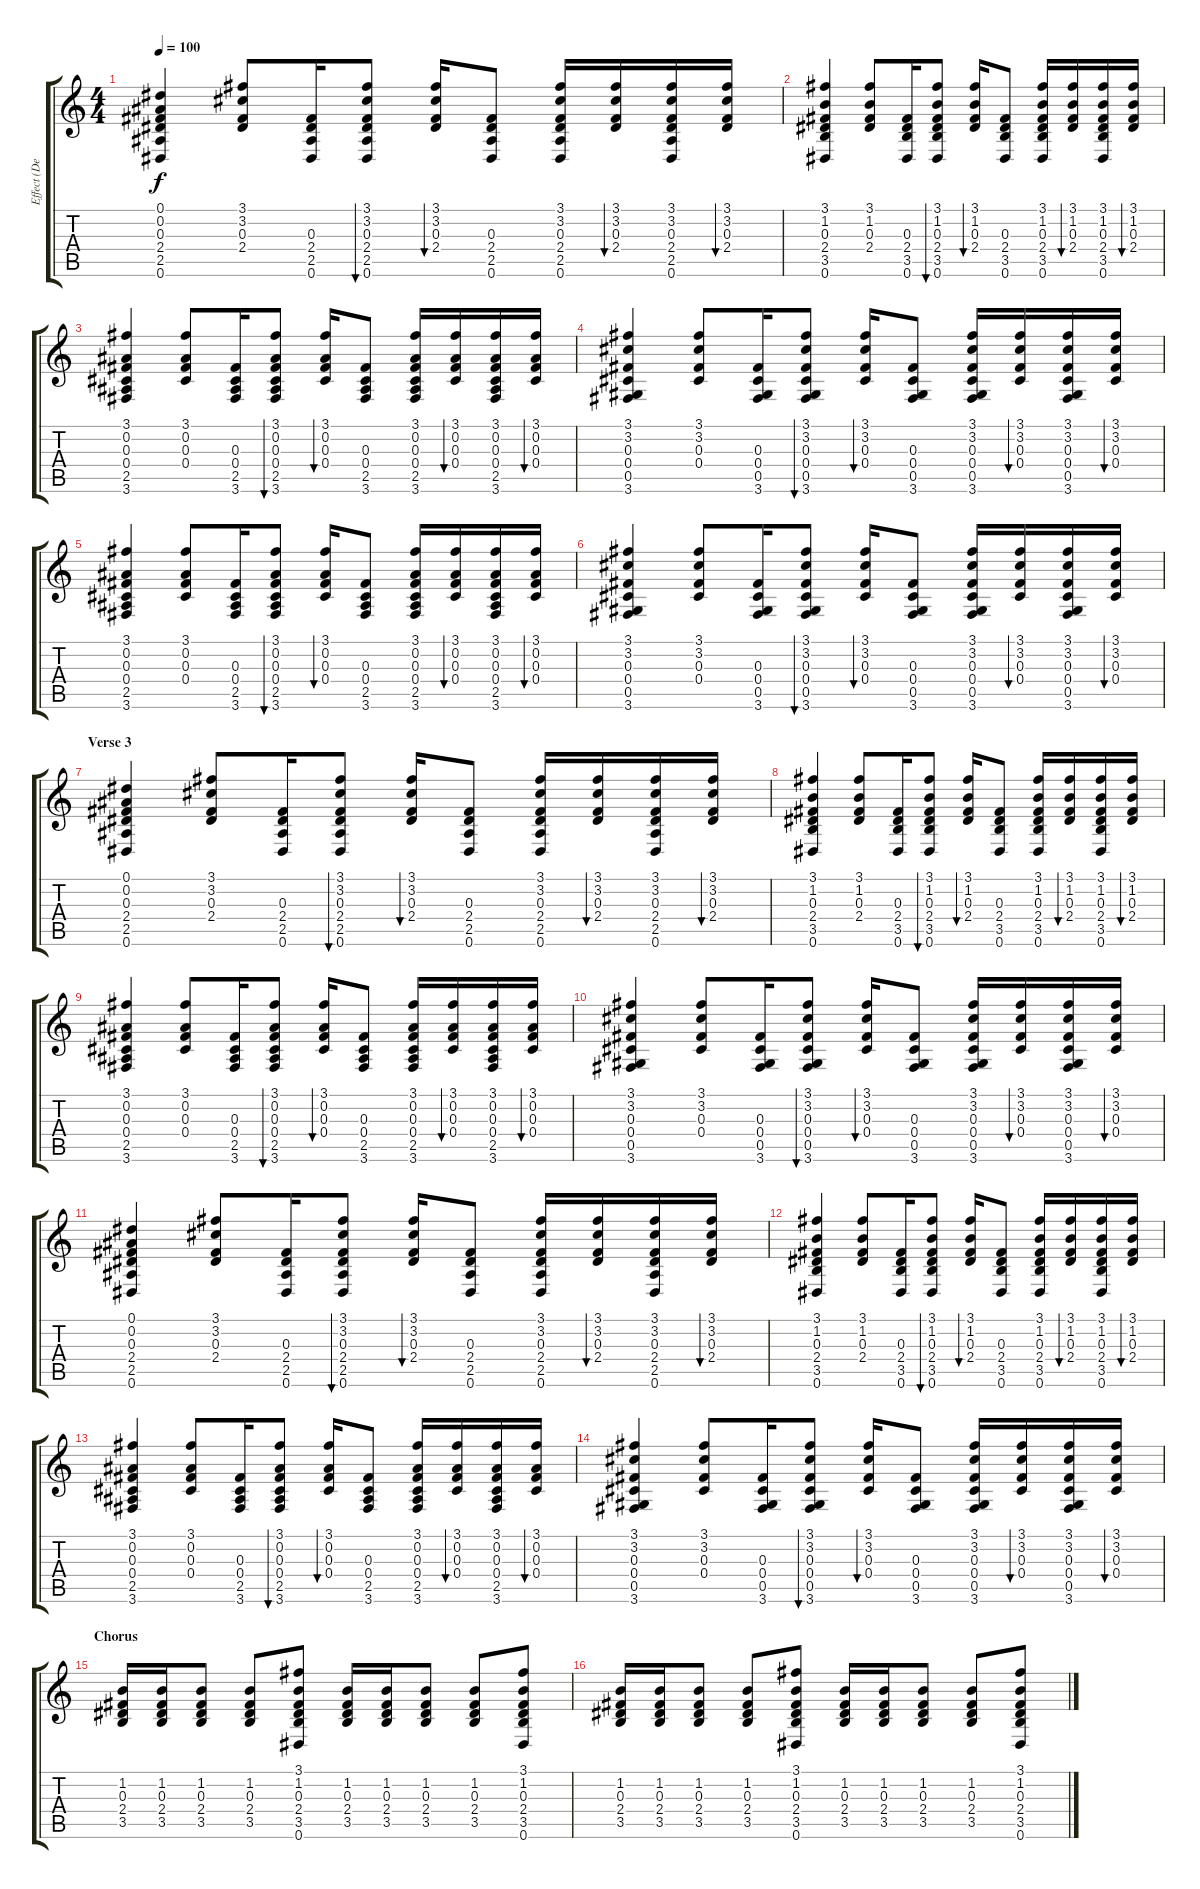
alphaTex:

\track ("Effect (Deryck)" "Effect (De") {instrument overdrivenguitar}
\staff {score tabs}
\tuning (Eb4 Bb3 Gb3 Db3 Ab2 Eb2) {hide}
\ts (4 4)
\tempo 100
\clef g2
\ks c
(0.1 0.2 0.3 2.4 2.5 0.6).4{dy f} (3.1 3.2 0.3 2.4).8 (0.3 2.4 2.5 0.6).16 (3.1 3.2 0.3 2.4 2.5 0.6).8{bu 60} (3.1 3.2 0.3 2.4).16{bu 60} (0.3 2.4 2.5 0.6).8 (3.1 3.2 0.3 2.4 2.5 0.6).16 (3.1 3.2 0.3 2.4).16{bu 60} (3.1 3.2 0.3 2.4 2.5 0.6).16 (3.1 3.2 0.3 2.4).16{bu 60} |
(3.1 1.2 0.3 2.4 3.5 0.6).4 (3.1 1.2 0.3 2.4).8 (0.3 2.4 3.5 0.6).16 (3.1 1.2 0.3 2.4 3.5 0.6).8{bu 60} (3.1 1.2 0.3 2.4).16{bu 60} (0.3 2.4 3.5 0.6).8 (3.1 1.2 0.3 2.4 3.5 0.6).16 (3.1 1.2 0.3 2.4).16{bu 60} (3.1 1.2 0.3 2.4 3.5 0.6).16 (3.1 1.2 0.3 2.4).16{bu 60} |
(3.1 0.2 0.3 0.4 2.5 3.6).4 (3.1 0.2 0.3 0.4).8 (0.3 0.4 2.5 3.6).16 (3.1 0.2 0.3 0.4 2.5 3.6).8{bu 60} (3.1 0.2 0.3 0.4).16{bu 60} (0.3 0.4 2.5 3.6).8 (3.1 0.2 0.3 0.4 2.5 3.6).16 (3.1 0.2 0.3 0.4).16{bu 60} (3.1 0.2 0.3 0.4 2.5 3.6).16 (3.1 0.2 0.3 0.4).16{bu 60} |
(3.1 3.2 0.3 0.4 0.5 3.6).4 (3.1 3.2 0.3 0.4).8 (0.3 0.4 0.5 3.6).16 (3.1 3.2 0.3 0.4 0.5 3.6).8{bu 60} (3.1 3.2 0.3 0.4).16{bu 60} (0.3 0.4 0.5 3.6).8 (3.1 3.2 0.3 0.4 0.5 3.6).16 (3.1 3.2 0.3 0.4).16{bu 60} (3.1 3.2 0.3 0.4 0.5 3.6).16 (3.1 3.2 0.3 0.4).16{bu 60} |
(3.1 0.2 0.3 0.4 2.5 3.6).4 (3.1 0.2 0.3 0.4).8 (0.3 0.4 2.5 3.6).16 (3.1 0.2 0.3 0.4 2.5 3.6).8{bu 60} (3.1 0.2 0.3 0.4).16{bu 60} (0.3 0.4 2.5 3.6).8 (3.1 0.2 0.3 0.4 2.5 3.6).16 (3.1 0.2 0.3 0.4).16{bu 60} (3.1 0.2 0.3 0.4 2.5 3.6).16 (3.1 0.2 0.3 0.4).16{bu 60} |
(3.1 3.2 0.3 0.4 0.5 3.6).4 (3.1 3.2 0.3 0.4).8 (0.3 0.4 0.5 3.6).16 (3.1 3.2 0.3 0.4 0.5 3.6).8{bu 60} (3.1 3.2 0.3 0.4).16{bu 60} (0.3 0.4 0.5 3.6).8 (3.1 3.2 0.3 0.4 0.5 3.6).16 (3.1 3.2 0.3 0.4).16{bu 60} (3.1 3.2 0.3 0.4 0.5 3.6).16 (3.1 3.2 0.3 0.4).16{bu 60} |
\section ("" "Verse 3")
(0.1 0.2 0.3 2.4 2.5 0.6).4 (3.1 3.2 0.3 2.4).8 (0.3 2.4 2.5 0.6).16 (3.1 3.2 0.3 2.4 2.5 0.6).8{bu 60} (3.1 3.2 0.3 2.4).16{bu 60} (0.3 2.4 2.5 0.6).8 (3.1 3.2 0.3 2.4 2.5 0.6).16 (3.1 3.2 0.3 2.4).16{bu 60} (3.1 3.2 0.3 2.4 2.5 0.6).16 (3.1 3.2 0.3 2.4).16{bu 60} |
(3.1 1.2 0.3 2.4 3.5 0.6).4 (3.1 1.2 0.3 2.4).8 (0.3 2.4 3.5 0.6).16 (3.1 1.2 0.3 2.4 3.5 0.6).8{bu 60} (3.1 1.2 0.3 2.4).16{bu 60} (0.3 2.4 3.5 0.6).8 (3.1 1.2 0.3 2.4 3.5 0.6).16 (3.1 1.2 0.3 2.4).16{bu 60} (3.1 1.2 0.3 2.4 3.5 0.6).16 (3.1 1.2 0.3 2.4).16{bu 60} |
(3.1 0.2 0.3 0.4 2.5 3.6).4 (3.1 0.2 0.3 0.4).8 (0.3 0.4 2.5 3.6).16 (3.1 0.2 0.3 0.4 2.5 3.6).8{bu 60} (3.1 0.2 0.3 0.4).16{bu 60} (0.3 0.4 2.5 3.6).8 (3.1 0.2 0.3 0.4 2.5 3.6).16 (3.1 0.2 0.3 0.4).16{bu 60} (3.1 0.2 0.3 0.4 2.5 3.6).16 (3.1 0.2 0.3 0.4).16{bu 60} |
(3.1 3.2 0.3 0.4 0.5 3.6).4 (3.1 3.2 0.3 0.4).8 (0.3 0.4 0.5 3.6).16 (3.1 3.2 0.3 0.4 0.5 3.6).8{bu 60} (3.1 3.2 0.3 0.4).16{bu 60} (0.3 0.4 0.5 3.6).8 (3.1 3.2 0.3 0.4 0.5 3.6).16 (3.1 3.2 0.3 0.4).16{bu 60} (3.1 3.2 0.3 0.4 0.5 3.6).16 (3.1 3.2 0.3 0.4).16{bu 60} |
(0.1 0.2 0.3 2.4 2.5 0.6).4 (3.1 3.2 0.3 2.4).8 (0.3 2.4 2.5 0.6).16 (3.1 3.2 0.3 2.4 2.5 0.6).8{bu 60} (3.1 3.2 0.3 2.4).16{bu 60} (0.3 2.4 2.5 0.6).8 (3.1 3.2 0.3 2.4 2.5 0.6).16 (3.1 3.2 0.3 2.4).16{bu 60} (3.1 3.2 0.3 2.4 2.5 0.6).16 (3.1 3.2 0.3 2.4).16{bu 60} |
(3.1 1.2 0.3 2.4 3.5 0.6).4 (3.1 1.2 0.3 2.4).8 (0.3 2.4 3.5 0.6).16 (3.1 1.2 0.3 2.4 3.5 0.6).8{bu 60} (3.1 1.2 0.3 2.4).16{bu 60} (0.3 2.4 3.5 0.6).8 (3.1 1.2 0.3 2.4 3.5 0.6).16 (3.1 1.2 0.3 2.4).16{bu 60} (3.1 1.2 0.3 2.4 3.5 0.6).16 (3.1 1.2 0.3 2.4).16{bu 60} |
(3.1 0.2 0.3 0.4 2.5 3.6).4 (3.1 0.2 0.3 0.4).8 (0.3 0.4 2.5 3.6).16 (3.1 0.2 0.3 0.4 2.5 3.6).8{bu 60} (3.1 0.2 0.3 0.4).16{bu 60} (0.3 0.4 2.5 3.6).8 (3.1 0.2 0.3 0.4 2.5 3.6).16 (3.1 0.2 0.3 0.4).16{bu 60} (3.1 0.2 0.3 0.4 2.5 3.6).16 (3.1 0.2 0.3 0.4).16{bu 60} |
(3.1 3.2 0.3 0.4 0.5 3.6).4 (3.1 3.2 0.3 0.4).8 (0.3 0.4 0.5 3.6).16 (3.1 3.2 0.3 0.4 0.5 3.6).8{bu 60} (3.1 3.2 0.3 0.4).16{bu 60} (0.3 0.4 0.5 3.6).8 (3.1 3.2 0.3 0.4 0.5 3.6).16 (3.1 3.2 0.3 0.4).16{bu 60} (3.1 3.2 0.3 0.4 0.5 3.6).16 (3.1 3.2 0.3 0.4).16{bu 60} |
\section ("" "Chorus")
(1.2 0.3 2.4 3.5).16 (1.2 0.3 2.4 3.5).16 (1.2 0.3 2.4 3.5).8 (1.2 0.3 2.4 3.5).8 (3.1 1.2 0.3 2.4 3.5 0.6).8 (1.2 0.3 2.4 3.5).16 (1.2 0.3 2.4 3.5).16 (1.2 0.3 2.4 3.5).8 (1.2 0.3 2.4 3.5).8 (3.1 1.2 0.3 2.4 3.5 0.6).8 |
(1.2 0.3 2.4 3.5).16 (1.2 0.3 2.4 3.5).16 (1.2 0.3 2.4 3.5).8 (1.2 0.3 2.4 3.5).8 (3.1 1.2 0.3 2.4 3.5 0.6).8 (1.2 0.3 2.4 3.5).16 (1.2 0.3 2.4 3.5).16 (1.2 0.3 2.4 3.5).8 (1.2 0.3 2.4 3.5).8 (3.1 1.2 0.3 2.4 3.5 0.6).8
